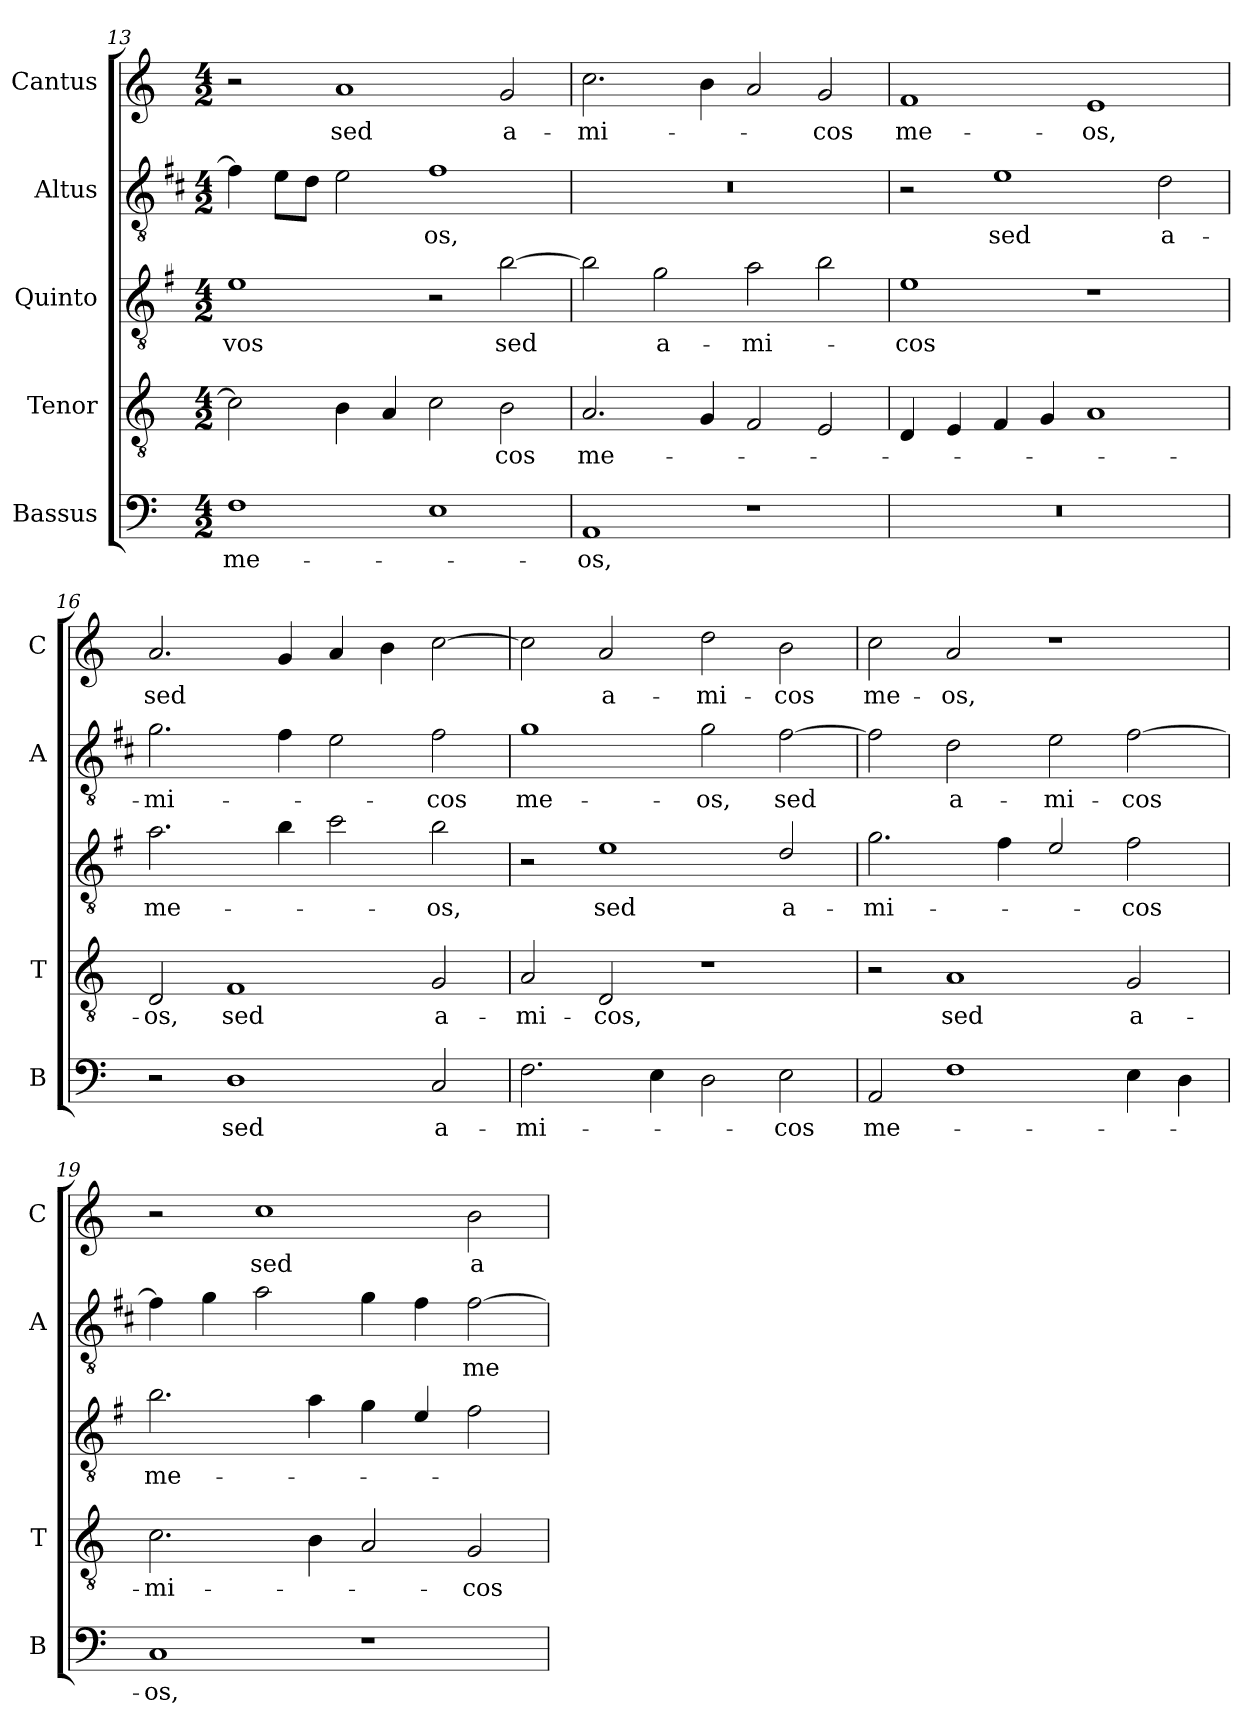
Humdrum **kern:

**kern	**text	**kern	**text	**kern	**text	**kern	**text	**kern	**text
*part5	*part5	*part4	*part4	*part3	*part3	*part2	*part2	*part1	*part1
*staff5	*staff5	*staff4	*staff4	*staff3	*staff3	*staff2	*staff2	*staff1	*staff1
*I"Bassus	*	*I"Tenor	*	*I"Quinto	*	*I"Altus	*	*I"Cantus	*
*I'B	*	*I'T	*	*	*	*I'A	*	*I'C	*
*clefF4	*	*clefGv2	*	*clefGv2	*	*clefGv2	*	*clefG2	*
*	*	*	*	*ITrd4c7	*	*ITrd1c2	*	*	*
*k[]	*	*k[]	*	*k[]	*	*k[]	*	*k[]	*
*C:	*	*C:	*	*C:	*	*C:	*	*C:	*
*M4/2	*	*M4/2	*	*M4/2	*	*M4/2	*	*M4/2	*
=13	=13	=13	=13	=13	=13	=13	=13	=13	=13
!	!LO:LY:b	!	!	!	!LO:LY:b	!	!	!	!
1F	me-	2c\]	.	1A	-vos	4e\]	.	2r	.
.	.	.	.	.	.	8d\L	.	.	.
.	.	.	.	.	.	8c\J	.	.	.
!	!	!	!	!	!	!	!	!	!LO:LY:b
.	.	4B\	.	.	.	2d\	.	1a	sed
.	.	4A/	.	.	.	.	.	.	.
!	!	!	!	!	!	!	!LO:LY:b	!	!
1E	.	2c\	.	2r	.	1e	-os,	.	.
!	!	!	!LO:LY:b	!	!LO:LY:b	!	!	!	!LO:LY:b
.	.	2B\	-cos	[2e\	sed	.	.	2g/	a-
!!LO:PB:g=z
=14	=14	=14	=14	=14	=14	=14	=14	=14	=14
!	!LO:LY:b	!	!LO:LY:b	!	!	!	!	!	!LO:LY:b
1AA	-os,	2.A/	me-	2e\]	.	0r	.	2.cc\	-mi-
!	!	!	!	!	!LO:LY:b	!	!	!	!
.	.	.	.	2c\	a-	.	.	.	.
.	.	4G/	.	.	.	.	.	4b\	.
!	!	!	!	!	!LO:LY:b	!	!	!	!
1r	.	2F/	.	2d\	-mi-	.	.	2a/	.
!	!	!	!	!	!	!	!	!	!LO:LY:b
.	.	2E/	.	2e\	.	.	.	2g/	-cos
=15	=15	=15	=15	=15	=15	=15	=15	=15	=15
!	!	!	!	!	!LO:LY:b	!	!	!	!LO:LY:b
0r	.	4D/	.	1A	-cos	2r	.	1f	me-
.	.	4E/	.	.	.	.	.	.	.
!	!	!	!	!	!	!	!LO:LY:b	!	!
.	.	4F/	.	.	.	1d	sed	.	.
.	.	4G/	.	.	.	.	.	.	.
!	!	!	!	!	!	!	!	!	!LO:LY:b
.	.	1A	.	1r	.	.	.	1e	-os,
!	!	!	!	!	!	!	!LO:LY:b	!	!
.	.	.	.	.	.	2c\	a-	.	.
=16	=16	=16	=16	=16	=16	=16	=16	=16	=16
!	!	!	!LO:LY:b	!	!LO:LY:b	!	!LO:LY:b	!	!LO:LY:b
2r	.	2D/	-os,	2.d\	me-	2.f\	-mi-	2.a/	sed
!	!LO:LY:b	!	!LO:LY:b	!	!	!	!	!	!
1D	sed	1F	sed	.	.	.	.	.	.
.	.	.	.	4e\	.	4e\	.	4g/	.
.	.	.	.	2f\	.	2d\	.	4a/	.
.	.	.	.	.	.	.	.	4b\	.
!	!LO:LY:b	!	!LO:LY:b	!	!LO:LY:b	!	!LO:LY:b	!	!
2C/	a-	2G/	a-	2e\	-os,	2e\	-cos	[2cc\	.
=17	=17	=17	=17	=17	=17	=17	=17	=17	=17
!	!LO:LY:b	!	!LO:LY:b	!	!	!	!LO:LY:b	!	!
2.F\	-mi-	2A/	-mi-	2r	.	1f	me-	2cc\]	.
!	!	!	!LO:LY:b	!	!LO:LY:b	!	!	!	!LO:LY:b
.	.	2D/	-cos,	1A	sed	.	.	2a/	a-
4E\	.	.	.	.	.	.	.	.	.
!	!	!	!	!	!	!	!LO:LY:b	!	!LO:LY:b
2D\	.	1r	.	.	.	2f\	-os,	2dd\	-mi-
!	!LO:LY:b	!	!	!	!LO:LY:b	!	!LO:LY:b	!	!LO:LY:b
2E\	-cos	.	.	2G/	a-	[2e\	sed	2b\	-cos
=18	=18	=18	=18	=18	=18	=18	=18	=18	=18
!	!LO:LY:b	!	!	!	!LO:LY:b	!	!	!	!LO:LY:b
2AA/	me-	2r	.	2.c\	-mi-	2e\]	.	2cc\	me-
!	!	!	!LO:LY:b	!	!	!	!LO:LY:b	!	!LO:LY:b
1F	.	1A	sed	.	.	2c\	a-	2a/	-os,
.	.	.	.	4B\	.	.	.	.	.
!	!	!	!	!	!	!	!LO:LY:b	!	!
.	.	.	.	2A/	.	2d\	-mi-	1r	.
!	!	!	!LO:LY:b	!	!LO:LY:b	!	!LO:LY:b	!	!
4E\	.	2G/	a-	2B\	-cos	[2e\	-cos	.	.
4D\	.	.	.	.	.	.	.	.	.
!!LO:LB:g=z
=19	=19	=19	=19	=19	=19	=19	=19	=19	=19
!	!LO:LY:b	!	!LO:LY:b	!	!LO:LY:b	!	!	!	!
1C	-os,	2.c\	-mi-	2.e\	me-	4e\]	.	2r	.
.	.	.	.	.	.	4f\	.	.	.
!	!	!	!	!	!	!	!	!	!LO:LY:b
.	.	.	.	.	.	2g\	.	1cc	sed
.	.	4B\	.	4d\	.	.	.	.	.
1r	.	2A/	.	4c\	.	4f\	.	.	.
.	.	.	.	4A/	.	4e\	.	.	.
!	!	!	!LO:LY:b	!	!	!	!LO:LY:b	!	!LO:LY:b
.	.	2G/	-cos	2B\	.	[2e\	me-	2b\	a-
=	=	=	=	=	=	=	=	=	=
*-	*-	*-	*-	*-	*-	*-	*-	*-	*-
